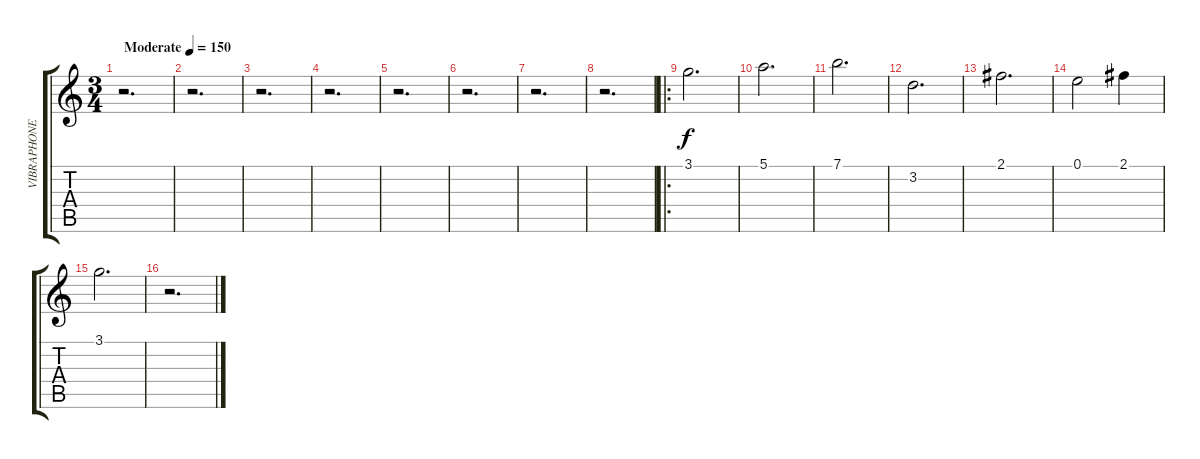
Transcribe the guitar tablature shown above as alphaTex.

\track ("VIBRAPHONE ( Brian Jones)" "VIBRAPHONE") {instrument acousticguitarnylon}
\staff {score tabs}
\tuning (E4 B3 G3 D3 A2 E2) {hide}
\ts (3 4)
\tempo (150 "Moderate")
\clef g2
\ks c
r.2{d dy f instrument acousticguitarnylon} |
r.2{d} |
r.2{d} |
r.2{d} |
r.2{d} |
r.2{d} |
r.2{d} |
r.2{d} |
\ro
3.1.2{d} |
5.1.2{d} |
7.1.2{d} |
3.2.2{d} |
2.1.2{d} |
0.1.2 2.1.4 |
3.1.2{d} |
r.2{d}
